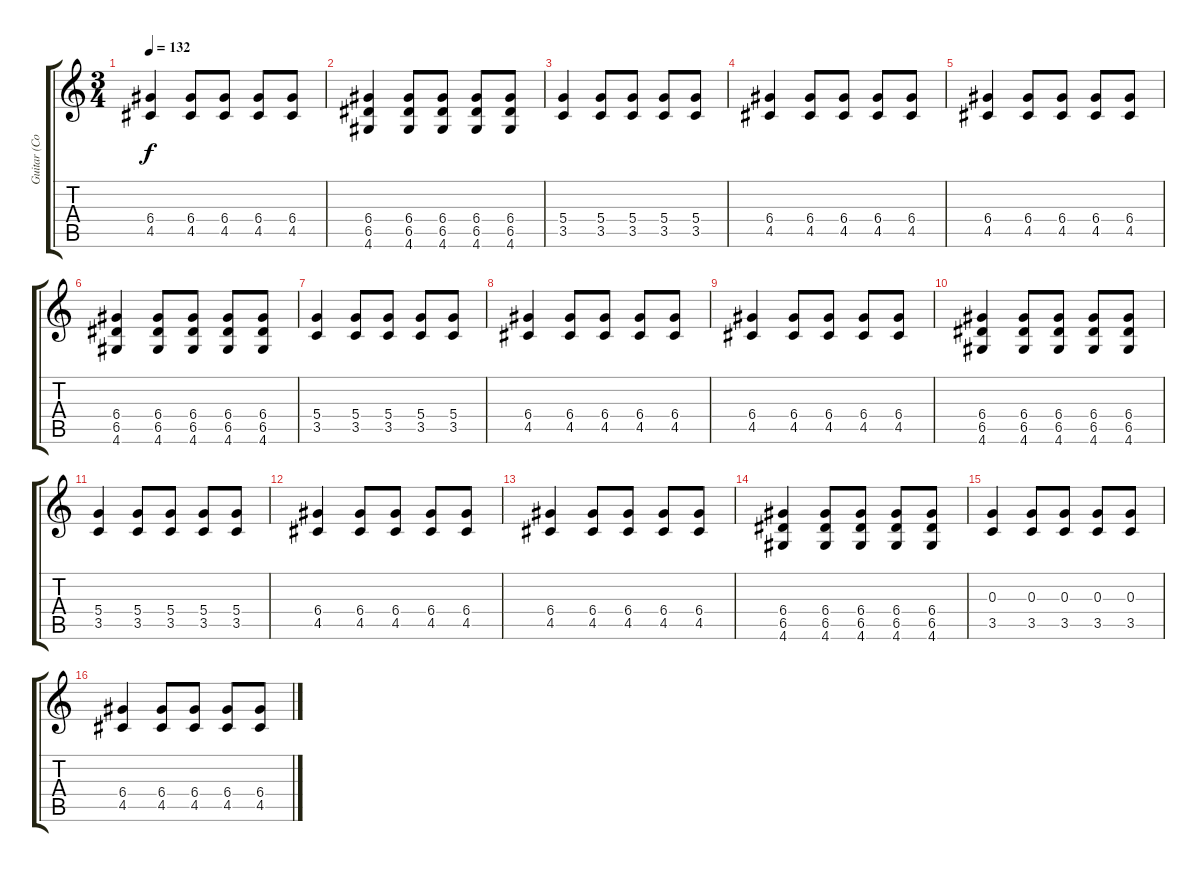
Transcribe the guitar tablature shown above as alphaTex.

\track ("Guitar (Corin)" "Guitar (Co") {instrument electricguitarclean}
\staff {score tabs}
\tuning (E4 B3 G3 D3 A2 E2) {hide}
\ts (3 4)
\tempo 132
\clef g2
\ks c
(6.4 4.5).4{dy f instrument electricguitarclean} (6.4 4.5).8 (6.4 4.5).8 (6.4 4.5).8 (6.4 4.5).8 |
(6.4 6.5 4.6).4 (6.4 6.5 4.6).8 (6.4 6.5 4.6).8 (6.4 6.5 4.6).8 (6.4 6.5 4.6).8 |
(5.4 3.5).4 (5.4 3.5).8 (5.4 3.5).8 (5.4 3.5).8 (5.4 3.5).8 |
(6.4 4.5).4 (6.4 4.5).8 (6.4 4.5).8 (6.4 4.5).8 (6.4 4.5).8 |
(6.4 4.5).4 (6.4 4.5).8 (6.4 4.5).8 (6.4 4.5).8 (6.4 4.5).8 |
(6.4 6.5 4.6).4 (6.4 6.5 4.6).8 (6.4 6.5 4.6).8 (6.4 6.5 4.6).8 (6.4 6.5 4.6).8 |
(5.4 3.5).4 (5.4 3.5).8 (5.4 3.5).8 (5.4 3.5).8 (5.4 3.5).8 |
(6.4 4.5).4 (6.4 4.5).8 (6.4 4.5).8 (6.4 4.5).8 (6.4 4.5).8 |
(6.4 4.5).4 (6.4 4.5).8 (6.4 4.5).8 (6.4 4.5).8 (6.4 4.5).8 |
(6.4 6.5 4.6).4 (6.4 6.5 4.6).8 (6.4 6.5 4.6).8 (6.4 6.5 4.6).8 (6.4 6.5 4.6).8 |
(5.4 3.5).4 (5.4 3.5).8 (5.4 3.5).8 (5.4 3.5).8 (5.4 3.5).8 |
(6.4 4.5).4 (6.4 4.5).8 (6.4 4.5).8 (6.4 4.5).8 (6.4 4.5).8 |
(6.4 4.5).4 (6.4 4.5).8 (6.4 4.5).8 (6.4 4.5).8 (6.4 4.5).8 |
(6.4 6.5 4.6).4 (6.4 6.5 4.6).8 (6.4 6.5 4.6).8 (6.4 6.5 4.6).8 (6.4 6.5 4.6).8 |
(0.3 3.5).4 (0.3 3.5).8 (0.3 3.5).8 (0.3 3.5).8 (0.3 3.5).8 |
(6.4 4.5).4 (6.4 4.5).8 (6.4 4.5).8 (6.4 4.5).8 (6.4 4.5).8
